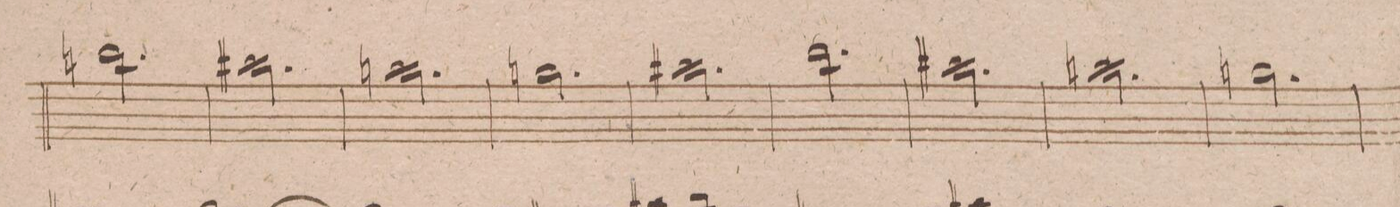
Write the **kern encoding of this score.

**kern	**dynam
*I"Flauto 2do	*
*clefG2	*
*k[f#]	*
*M3/4	*
2.bbn\	.
=49	=49
2.aa#X\	.
=50	=50
2.aan\	.
=51	=51
2.ggn\	.
=52	=52
2.aa#X\	.
=53	=53
2.bb\	.
=54	=54
2.aa#X\	.
=55	=55
2.aan\	.
=56	=56
2.ggn\	.
=57	=57
*-	*-
